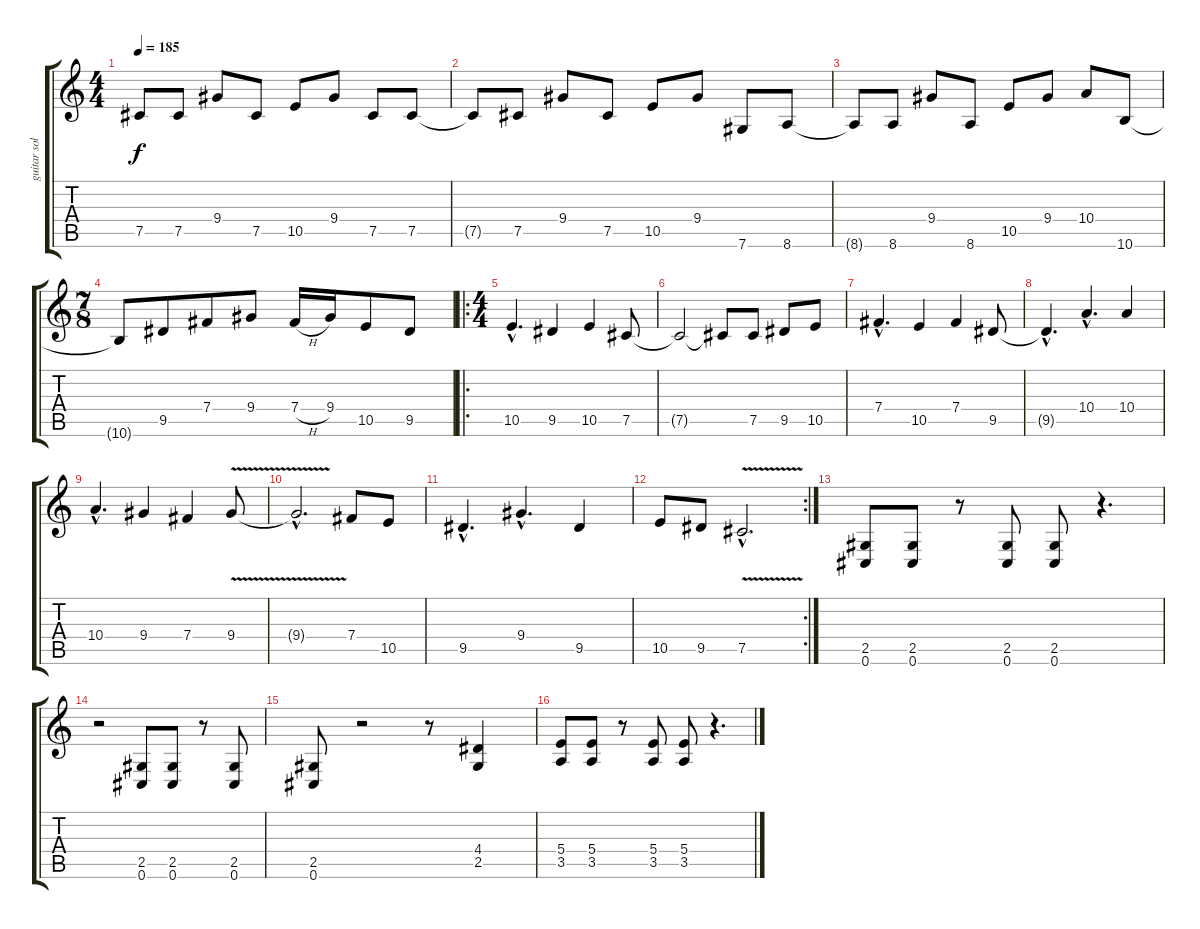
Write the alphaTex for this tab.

\track ("guitar solo" "guitar sol") {instrument distortionguitar}
\staff {score tabs}
\tuning (Db4 Ab3 E3 B2 Gb2 Db2) {hide}
\ts (4 4)
\tempo 185
\clef g2
\ks c
7.5{t}.8{dy f} 7.5.8 9.4.8 7.5.8 10.5.8 9.4.8 7.5.8 7.5.8 |
7.5{t}.8 7.5.8 9.4.8 7.5.8 10.5.8 9.4.8 7.6.8 8.6.8 |
8.6{t}.8 8.6.8 9.4.8 8.6.8 10.5.8 9.4.8 10.4.8 10.6.8 |
\ts (7 8)
10.6{t}.8 9.5.8 7.4.8 9.4.8 7.4{h}.16 9.4.16 10.5.8 9.5.8 |
\ro
\ts (4 4)
10.5{hac}.4{d} 9.5.4 10.5.4 7.5.8 |
7.5{t}.2 7.5{t}.8 7.5.8 9.5.8 10.5.8 |
7.4{hac}.4{d} 10.5.4 7.4.4 9.5.8 |
9.5{hac t}.4{d} 10.4{hac}.4{d} 10.4.4 |
10.4{hac}.4{d} 9.4.4 7.4.4 9.4{v}.8 |
9.4{hac t}.2{d} 7.4.8 10.5.8 |
9.5{hac}.4{d} 9.4{hac}.4{d} 9.5.4 |
\rc 2
10.5.8 9.5.8 7.5{v hac}.2{d} |
(2.5 0.6).8 (2.5 0.6).8 r.8 (2.5 0.6).8 (2.5 0.6).8 r.4{d} |
r.2 (2.5 0.6).8 (2.5 0.6).8 r.8 (2.5 0.6).8 |
(2.5 0.6).8 r.2 r.8 (4.4 2.5).4 |
(5.4 3.5).8 (5.4 3.5).8 r.8 (5.4 3.5).8 (5.4 3.5).8 r.4{d}
